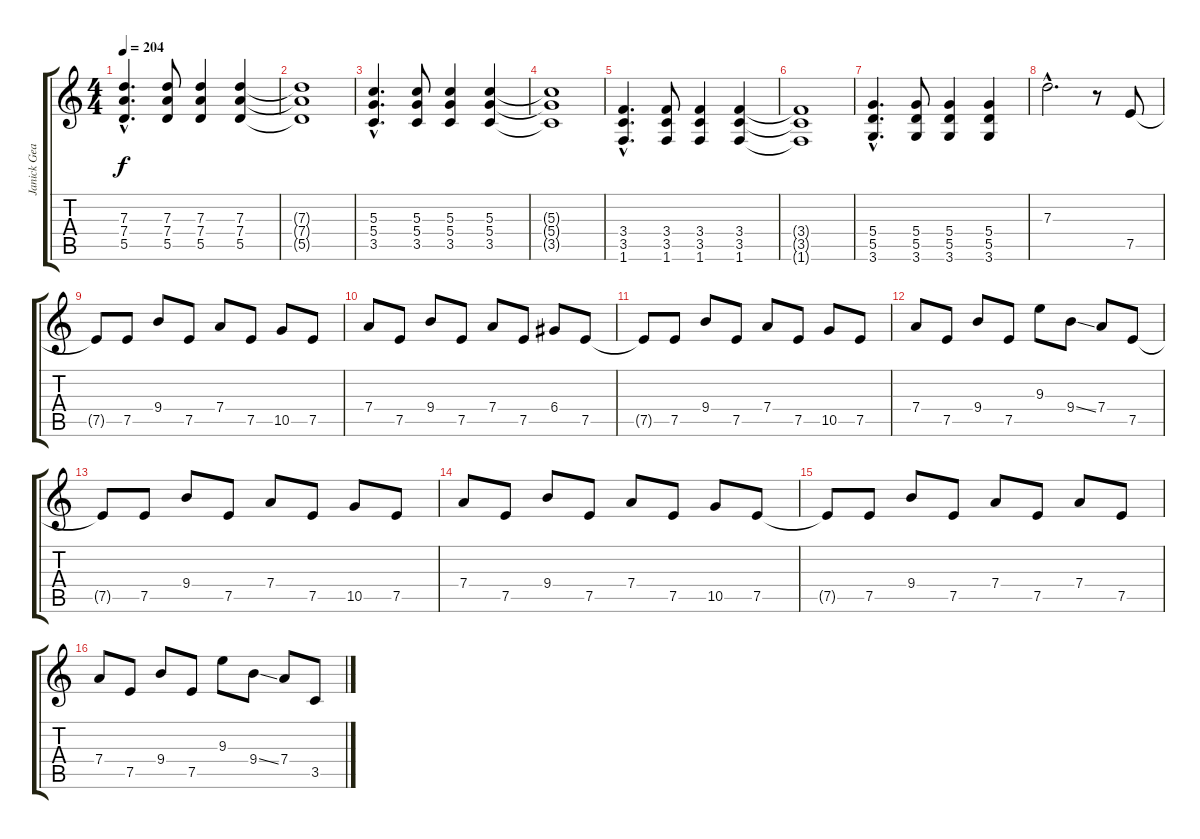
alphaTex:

\track ("Janick Gears (Distortion Guitar)" "Janick Gea") {instrument distortionguitar}
\staff {score tabs}
\tuning (E4 B3 G3 D3 A2 E2) {hide}
\ts (4 4)
\tempo 204
\clef g2
\ks c
(7.3{hac} 7.4{hac} 5.5{hac}).4{d dy f} (7.3 7.4 5.5).8 (7.3 7.4 5.5).4 (7.3 7.4 5.5).4 |
(7.3{t} 7.4{t} 5.5{t}).1 |
(5.3{hac} 5.4{hac} 3.5{hac}).4{d} (5.3 5.4 3.5).8 (5.3 5.4 3.5).4 (5.3 5.4 3.5).4 |
(5.3{t} 5.4{t} 3.5{t}).1 |
(3.4{hac} 3.5{hac} 1.6{hac}).4{d} (3.4 3.5 1.6).8 (3.4 3.5 1.6).4 (3.4 3.5 1.6).4 |
(3.4{t} 3.5{t} 1.6{t}).1 |
(5.4{hac} 5.5{hac} 3.6{hac}).4{d} (5.4 5.5 3.6).8 (5.4 5.5 3.6).4 (5.4 5.5 3.6).4 |
7.3{hac}.2{d} r.8 7.5.8 |
7.5{t}.8 7.5.8 9.4.8 7.5.8 7.4.8 7.5.8 10.5.8 7.5.8 |
7.4.8 7.5.8 9.4.8 7.5.8 7.4.8 7.5.8 6.4.8 7.5.8 |
7.5{t}.8 7.5.8 9.4.8 7.5.8 7.4.8 7.5.8 10.5.8 7.5.8 |
7.4.8 7.5.8 9.4.8 7.5.8 9.3.8 9.4{ss}.8 7.4.8 7.5.8 |
7.5{t}.8 7.5.8 9.4.8 7.5.8 7.4.8 7.5.8 10.5.8 7.5.8 |
7.4.8 7.5.8 9.4.8 7.5.8 7.4.8 7.5.8 10.5.8 7.5.8 |
7.5{t}.8 7.5.8 9.4.8 7.5.8 7.4.8 7.5.8 7.4.8 7.5.8 |
7.4.8 7.5.8 9.4.8 7.5.8 9.3.8 9.4{ss}.8 7.4.8 3.5.8
